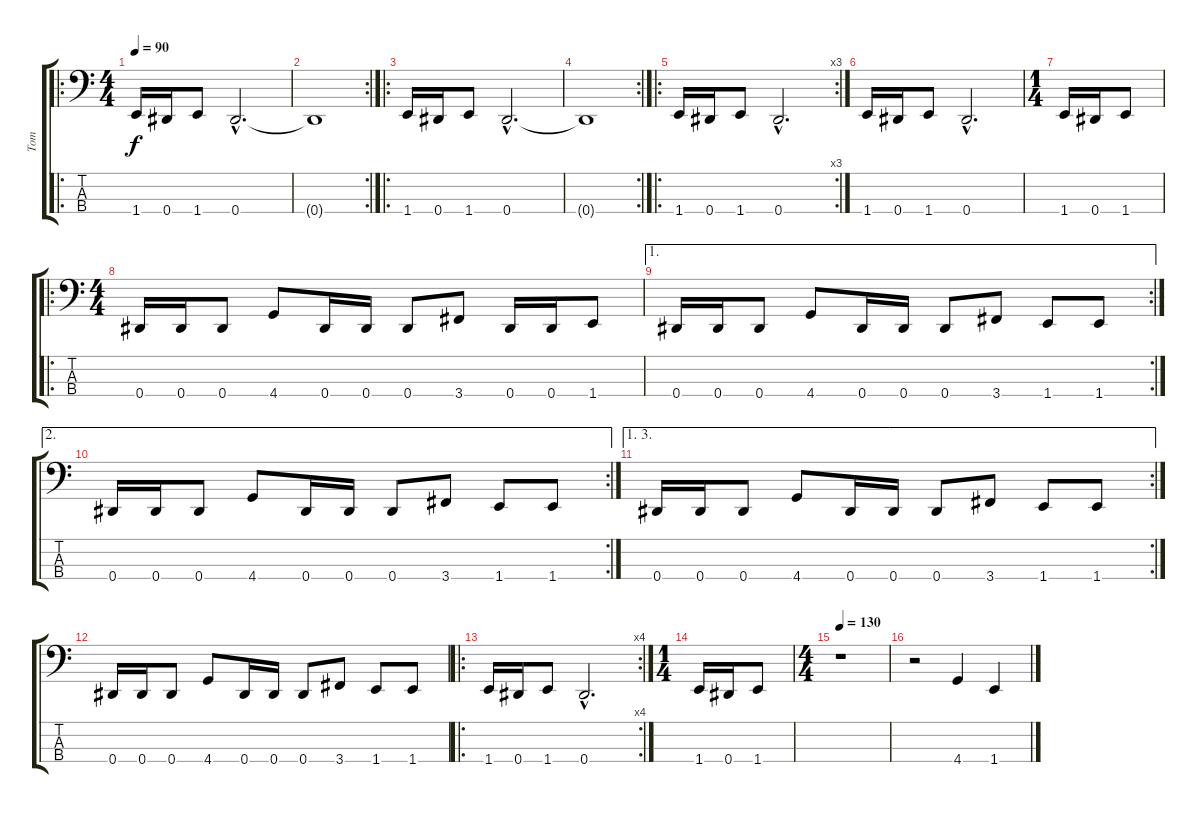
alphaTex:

\track ("Tom" "Tom") {instrument electricbasspick}
\staff {score tabs}
\tuning (Gb2 Db2 Ab1 Eb1) {hide}
\ro
\ts (4 4)
\tempo 90
\clef f4
\ks c
1.4.16{dy f instrument electricbasspick} 0.4.16 1.4.8 0.4{hac}.2{d} |
\rc 2
0.4{t}.1 |
\ro
1.4.16 0.4.16 1.4.8 0.4{hac}.2{d} |
\rc 2
0.4{t}.1 |
\ro
\rc 3
1.4.16 0.4.16 1.4.8 0.4{hac}.2{d} |
1.4.16 0.4.16 1.4.8 0.4{hac}.2{d} |
\ts (1 4)
1.4.16 0.4.16 1.4.8 |
\ro
\ts (4 4)
0.4.16 0.4.16 0.4.8 4.4.8 0.4.16 0.4.16 0.4.8 3.4.8 0.4.16 0.4.16 1.4.8 |
\ae 1
\rc 2
0.4.16 0.4.16 0.4.8 4.4.8 0.4.16 0.4.16 0.4.8 3.4.8 1.4.8 1.4.8 |
\ae 2
\rc 2
0.4.16 0.4.16 0.4.8 4.4.8 0.4.16 0.4.16 0.4.8 3.4.8 1.4.8 1.4.8 |
\ae (1 3)
\rc 2
0.4.16 0.4.16 0.4.8 4.4.8 0.4.16 0.4.16 0.4.8 3.4.8 1.4.8 1.4.8 |
0.4.16 0.4.16 0.4.8 4.4.8 0.4.16 0.4.16 0.4.8 3.4.8 1.4.8 1.4.8 |
\ro
\rc 4
1.4.16 0.4.16 1.4.8 0.4{hac}.2{d} |
\ts (1 4)
1.4.16 0.4.16 1.4.8 |
\ts (4 4)
\tempo 130
r.1 |
r.2 4.4.4 1.4.4
